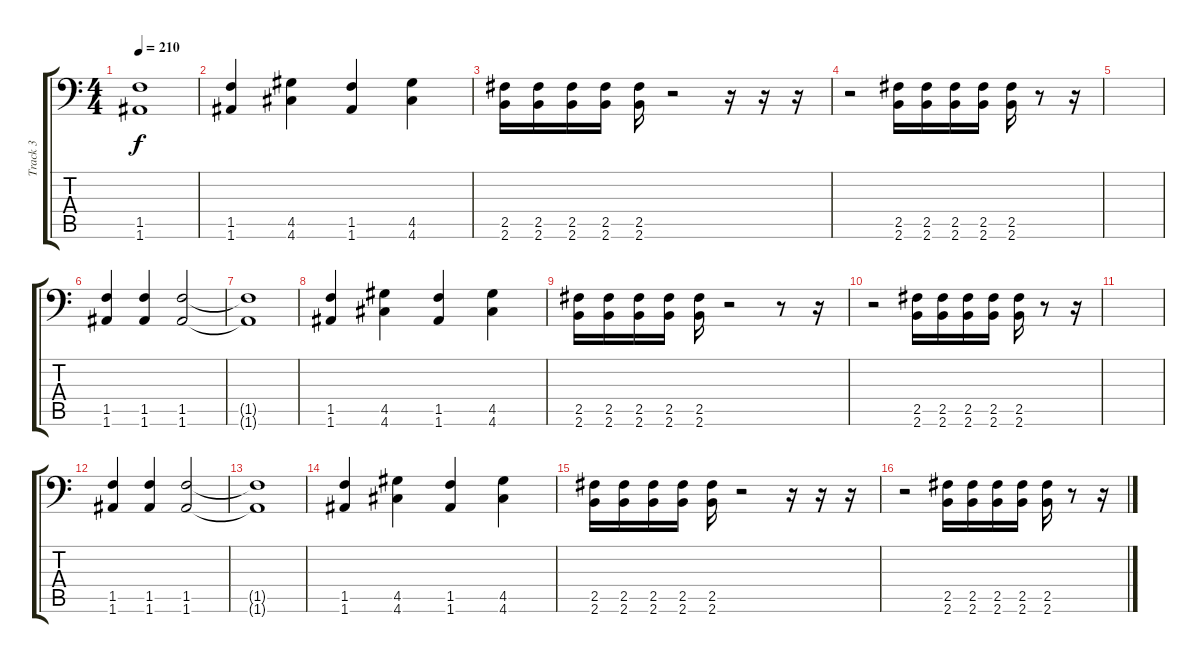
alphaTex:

\track ("Track 3" "Track 3") {instrument distortionguitar}
\staff {score tabs}
\tuning (B3 Gb3 D3 A2 E2 A1) {hide}
\ts (4 4)
\tempo 210
\clef f4
\ks c
(1.5{t} 1.6{t}).1{dy f} |
(1.5 1.6).4 (4.5 4.6).4 (1.5 1.6).4 (4.5 4.6).4 |
(2.5 2.6).16 (2.5 2.6).16 (2.5 2.6).16 (2.5 2.6).16 (2.5 2.6).16 r.2 r.16 r.16 r.16 |
r.2 (2.5 2.6).16 (2.5 2.6).16 (2.5 2.6).16 (2.5 2.6).16 (2.5 2.6).16 r.8 r.16 |
|
(1.5 1.6).4 (1.5 1.6).4 (1.5 1.6).2 |
(1.5{t} 1.6{t}).1 |
(1.5 1.6).4 (4.5 4.6).4 (1.5 1.6).4 (4.5 4.6).4 |
(2.5 2.6).16 (2.5 2.6).16 (2.5 2.6).16 (2.5 2.6).16 (2.5 2.6).16 r.2 r.8 r.16 |
r.2 (2.5 2.6).16 (2.5 2.6).16 (2.5 2.6).16 (2.5 2.6).16 (2.5 2.6).16 r.8 r.16 |
|
(1.5 1.6).4 (1.5 1.6).4 (1.5 1.6).2 |
(1.5{t} 1.6{t}).1 |
(1.5 1.6).4 (4.5 4.6).4 (1.5 1.6).4 (4.5 4.6).4 |
(2.5 2.6).16 (2.5 2.6).16 (2.5 2.6).16 (2.5 2.6).16 (2.5 2.6).16 r.2 r.16 r.16 r.16 |
r.2 (2.5 2.6).16 (2.5 2.6).16 (2.5 2.6).16 (2.5 2.6).16 (2.5 2.6).16 r.8 r.16
